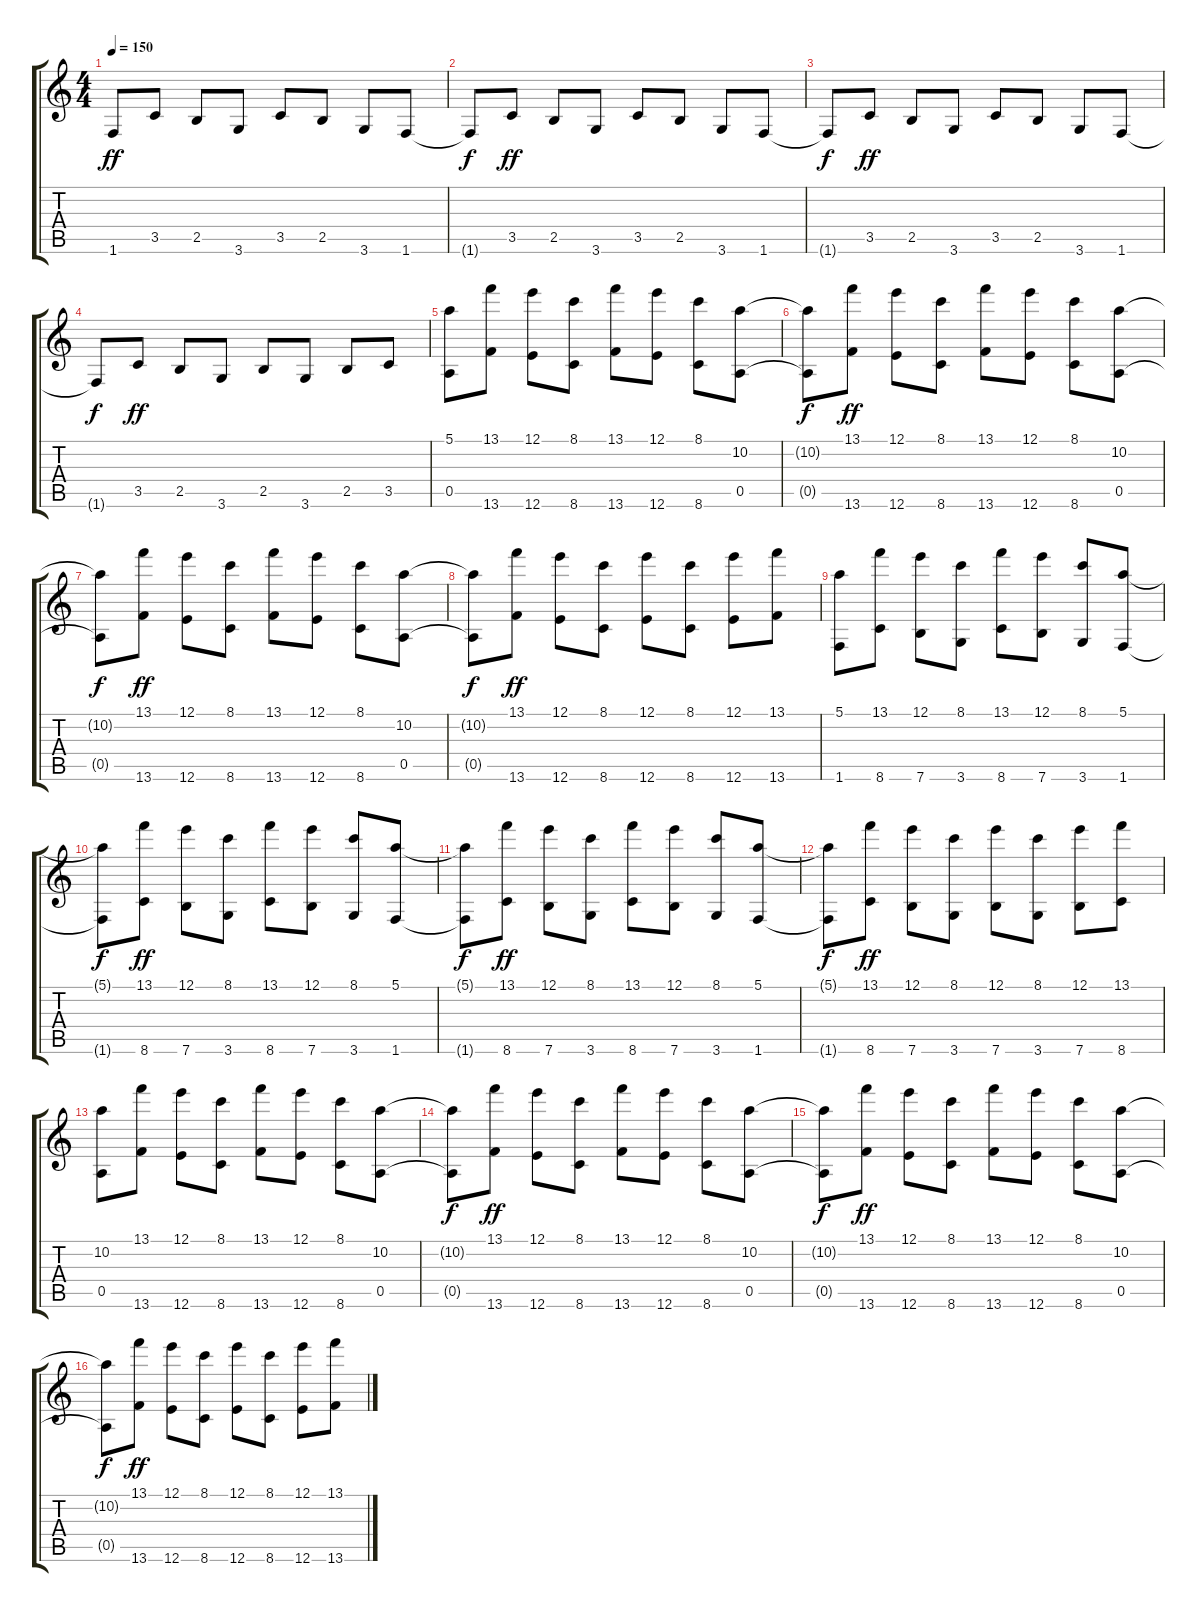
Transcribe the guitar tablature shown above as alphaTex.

\track "" {instrument distortionguitar}
\staff {score tabs}
\tuning (E4 B3 G3 D3 A2 E2) {hide}
\ts (4 4)
\tempo 150
\clef g2
\ks c
1.6.8{dy ff} 3.5.8 2.5.8 3.6.8 3.5.8 2.5.8 3.6.8 1.6.8 |
1.6{t}.8{dy f} 3.5.8{dy ff} 2.5.8 3.6.8 3.5.8 2.5.8 3.6.8 1.6.8 |
1.6{t}.8{dy f} 3.5.8{dy ff} 2.5.8 3.6.8 3.5.8 2.5.8 3.6.8 1.6.8 |
1.6{t}.8{dy f} 3.5.8{dy ff} 2.5.8 3.6.8 2.5.8 3.6.8 2.5.8 3.5.8 |
(5.1 0.5).8 (13.1 13.6).8 (12.1 12.6).8 (8.1 8.6).8 (13.1 13.6).8 (12.1 12.6).8 (8.1 8.6).8 (10.2 0.5).8 |
(10.2{t} 0.5{t}).8{dy f} (13.1 13.6).8{dy ff} (12.1 12.6).8 (8.1 8.6).8 (13.1 13.6).8 (12.1 12.6).8 (8.1 8.6).8 (10.2 0.5).8 |
(10.2{t} 0.5{t}).8{dy f} (13.1 13.6).8{dy ff} (12.1 12.6).8 (8.1 8.6).8 (13.1 13.6).8 (12.1 12.6).8 (8.1 8.6).8 (10.2 0.5).8 |
(10.2{t} 0.5{t}).8{dy f} (13.1 13.6).8{dy ff} (12.1 12.6).8 (8.1 8.6).8 (12.1 12.6).8 (8.1 8.6).8 (12.1 12.6).8 (13.1 13.6).8 |
(5.1 1.6).8 (13.1 8.6).8 (12.1 7.6).8 (8.1 3.6).8 (13.1 8.6).8 (12.1 7.6).8 (8.1 3.6).8 (5.1 1.6).8 |
(5.1{t} 1.6{t}).8{dy f} (13.1 8.6).8{dy ff} (12.1 7.6).8 (8.1 3.6).8 (13.1 8.6).8 (12.1 7.6).8 (8.1 3.6).8 (5.1 1.6).8 |
(5.1{t} 1.6{t}).8{dy f} (13.1 8.6).8{dy ff} (12.1 7.6).8 (8.1 3.6).8 (13.1 8.6).8 (12.1 7.6).8 (8.1 3.6).8 (5.1 1.6).8 |
(5.1{t} 1.6{t}).8{dy f} (13.1 8.6).8{dy ff} (12.1 7.6).8 (8.1 3.6).8 (12.1 7.6).8 (8.1 3.6).8 (12.1 7.6).8 (13.1 8.6).8 |
(10.2 0.5).8 (13.1 13.6).8 (12.1 12.6).8 (8.1 8.6).8 (13.1 13.6).8 (12.1 12.6).8 (8.1 8.6).8 (10.2 0.5).8 |
(10.2{t} 0.5{t}).8{dy f} (13.1 13.6).8{dy ff} (12.1 12.6).8 (8.1 8.6).8 (13.1 13.6).8 (12.1 12.6).8 (8.1 8.6).8 (10.2 0.5).8 |
(10.2{t} 0.5{t}).8{dy f} (13.1 13.6).8{dy ff} (12.1 12.6).8 (8.1 8.6).8 (13.1 13.6).8 (12.1 12.6).8 (8.1 8.6).8 (10.2 0.5).8 |
(10.2{t} 0.5{t}).8{dy f} (13.1 13.6).8{dy ff} (12.1 12.6).8 (8.1 8.6).8 (12.1 12.6).8 (8.1 8.6).8 (12.1 12.6).8 (13.1 13.6).8
